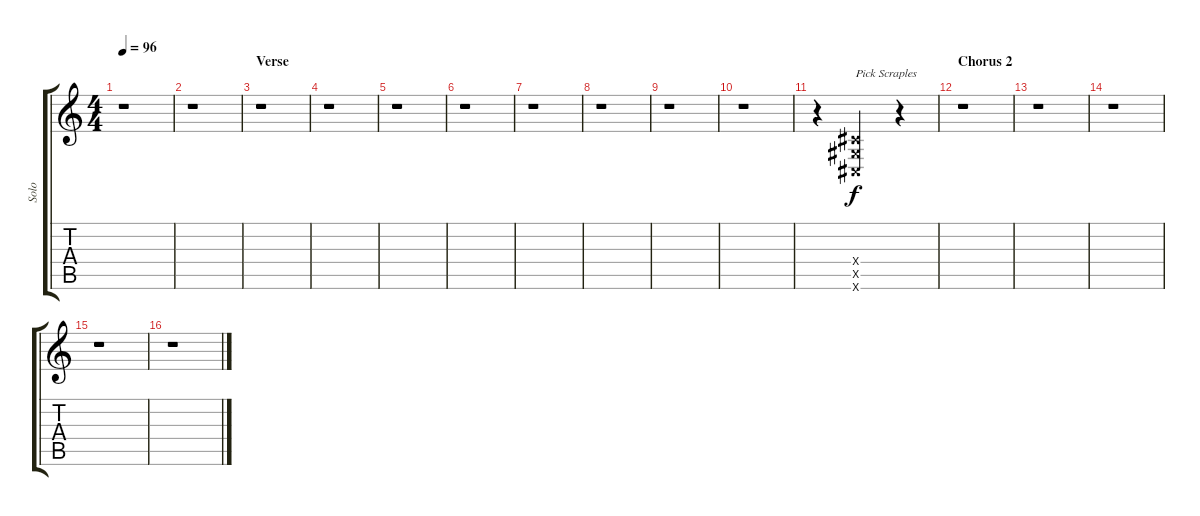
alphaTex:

\track ("Solo" "Solo") {instrument distortionguitar}
\staff {score tabs}
\tuning (Eb4 Bb3 Gb3 Db3 Ab2 Db2) {hide}
\ts (4 4)
\tempo 96
\clef g2
\ks c
r.1{dy f} |
r.1 |
\section ("" "Verse")
r.1 |
r.1 |
r.1 |
r.1 |
r.1 |
r.1 |
r.1 |
r.1 |
r.4 (0.4{x} 0.5{x} 0.6{x}).2{txt "Pick Scraples"} r.4 |
\section ("" "Chorus 2")
r.1 |
r.1 |
r.1 |
r.1 |
r.1
